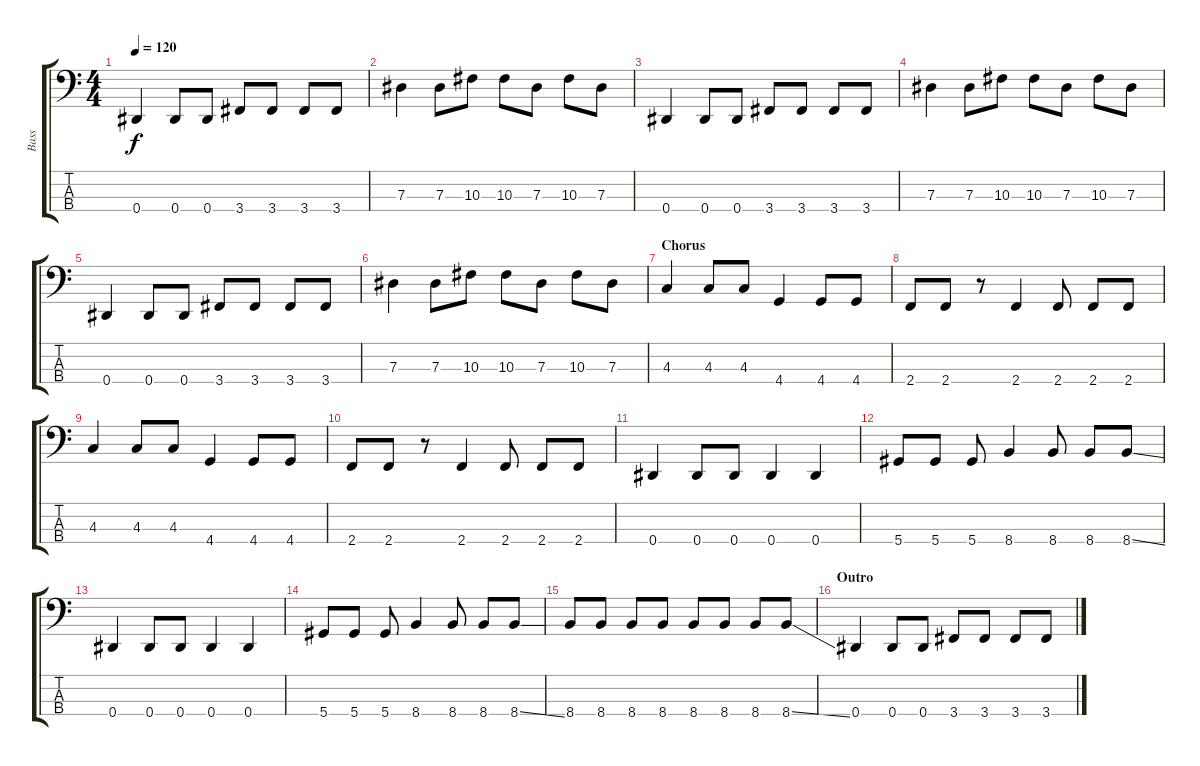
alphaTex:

\track ("Bass" "Bass") {instrument acousticbass}
\staff {score tabs}
\tuning (Gb2 Db2 Ab1 Eb1) {hide}
\ts (4 4)
\tempo 120
\clef f4
\ks c
0.4.4{dy f} 0.4.8 0.4.8 3.4.8 3.4.8 3.4.8 3.4.8 |
7.3.4 7.3.8 10.3.8 10.3.8 7.3.8 10.3.8 7.3.8 |
0.4.4 0.4.8 0.4.8 3.4.8 3.4.8 3.4.8 3.4.8 |
7.3.4 7.3.8 10.3.8 10.3.8 7.3.8 10.3.8 7.3.8 |
0.4.4 0.4.8 0.4.8 3.4.8 3.4.8 3.4.8 3.4.8 |
7.3.4 7.3.8 10.3.8 10.3.8 7.3.8 10.3.8 7.3.8 |
\section ("" "Chorus")
4.3.4 4.3.8 4.3.8 4.4.4 4.4.8 4.4.8 |
2.4.8 2.4.8 r.8 2.4.4 2.4.8 2.4.8 2.4.8 |
4.3.4 4.3.8 4.3.8 4.4.4 4.4.8 4.4.8 |
2.4.8 2.4.8 r.8 2.4.4 2.4.8 2.4.8 2.4.8 |
0.4.4 0.4.8 0.4.8 0.4.4 0.4.4 |
5.4.8 5.4.8 5.4.8 8.4.4 8.4.8 8.4.8 8.4{ss}.8 |
0.4.4 0.4.8 0.4.8 0.4.4 0.4.4 |
5.4.8 5.4.8 5.4.8 8.4.4 8.4.8 8.4.8 8.4{ss}.8 |
8.4.8 8.4.8 8.4.8 8.4.8 8.4.8 8.4.8 8.4.8 8.4{ss}.8 |
\section ("" "Outro")
0.4.4 0.4.8 0.4.8 3.4.8 3.4.8 3.4.8 3.4.8
